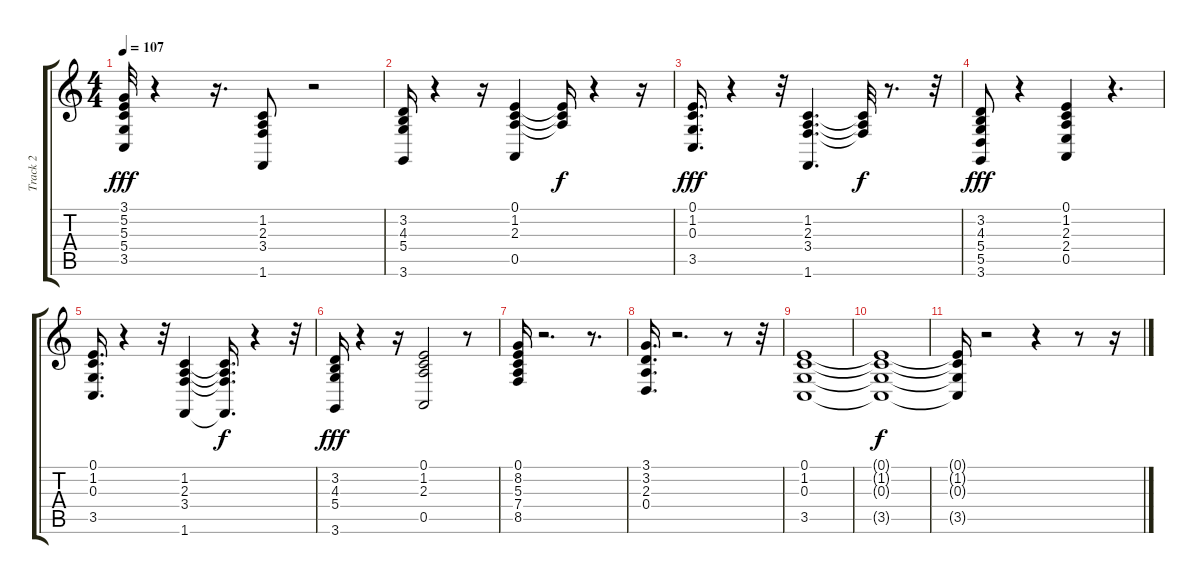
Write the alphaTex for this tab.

\track ("Track 2" "Track 2") {instrument acousticgrandpiano}
\staff {score tabs}
\tuning (E4 B3 G3 D3 A2 E2) {hide}
\ts (4 4)
\tempo 107
\clef g2
\ks c
(3.1 5.2 5.3 5.4 3.5).32{dy fff} r.4 r.16{d} (1.2 2.3 3.4 1.6).8 r.2 |
(3.2 4.3 5.4 3.6).16 r.4 r.16 (0.1 1.2 2.3 0.5).4 (0.1{t} 1.2{t} 2.3{t}).16{dy f} r.4 r.16 |
(0.1 1.2 0.3 3.5).16{d dy fff} r.4 r.32 (1.2 2.3 3.4 1.6).4{d} (1.2{t} 2.3{t} 3.4{t}).32{dy f} r.8{d} r.32 |
(3.2 4.3 5.4 5.5 3.6).8{dy fff} r.4 (0.1 1.2 2.3 2.4 0.5).4 r.4{d} |
(0.1 1.2 0.3 3.5).16{d} r.4 r.32 (1.2 2.3 3.4 1.6).4 (1.2{t} 2.3{t} 3.4{t} 1.6{t}).16{d dy f} r.4 r.32 |
(3.2 4.3 5.4 3.6).16{dy fff} r.4 r.16 (0.1 1.2 2.3 0.5).2 r.8 |
(0.1 8.2 5.3 7.4 8.5).16 r.2{d} r.8{d} |
(3.1 3.2 2.3 0.4).16{d} r.2{d} r.8 r.32 |
(0.1 1.2 0.3 3.5).1 |
(0.1{t} 1.2{t} 0.3{t} 3.5{t}).1{dy f} |
(0.1{t} 1.2{t} 0.3{t} 3.5{t}).16 r.2 r.4 r.8 r.16
